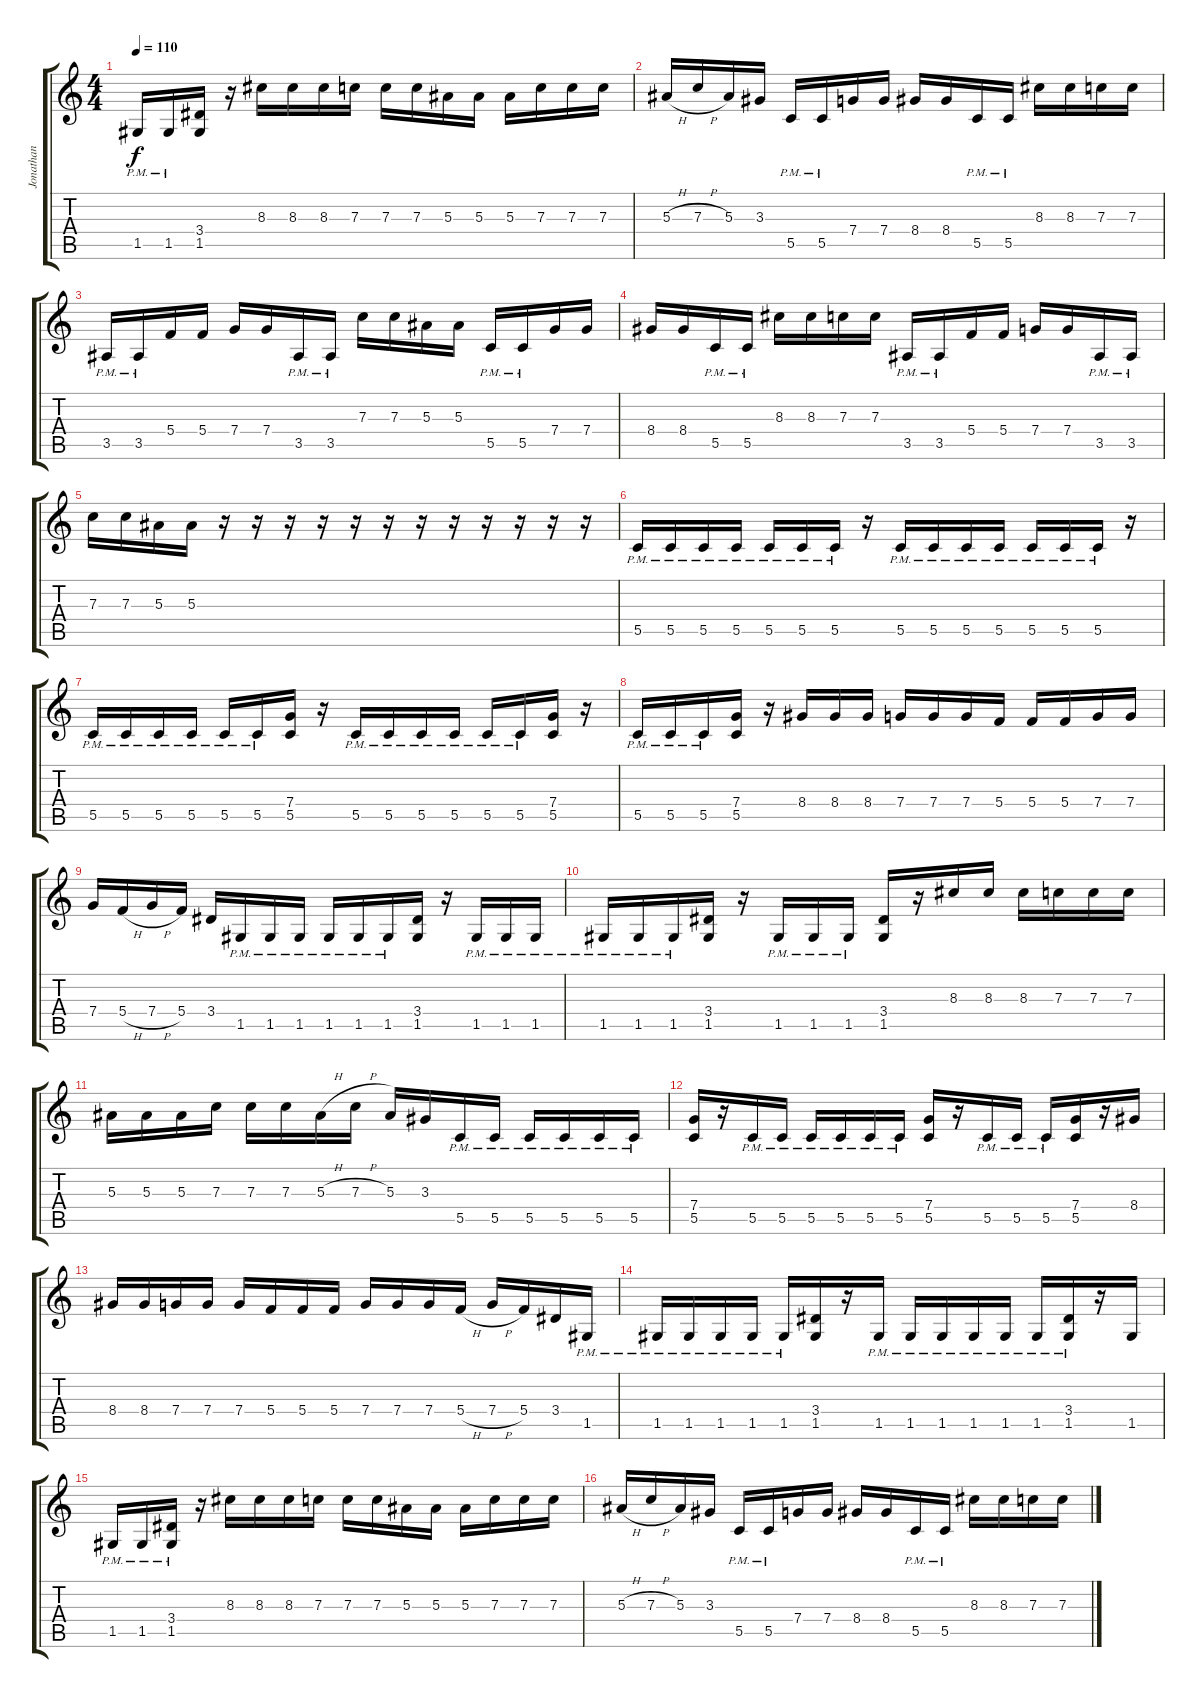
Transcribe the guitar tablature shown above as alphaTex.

\track ("Jonathan" "Jonathan") {instrument distortionguitar}
\staff {score tabs}
\tuning (D4 A3 F3 C3 G2 D2) {hide}
\ts (4 4)
\tempo 110
\clef g2
\ks c
1.5{pm}.16{dy f} 1.5{pm}.16 (3.4 1.5).16 r.16 8.3.16 8.3.16 8.3.16 7.3.16 7.3.16 7.3.16 5.3.16 5.3.16 5.3.16 7.3.16 7.3.16 7.3.16 |
5.3{h}.16 7.3{h}.16 5.3.16 3.3.16 5.5{pm}.16 5.5{pm}.16 7.4.16 7.4.16 8.4.16 8.4.16 5.5{pm}.16 5.5{pm}.16 8.3.16 8.3.16 7.3.16 7.3.16 |
3.5{pm}.16 3.5{pm}.16 5.4.16 5.4.16 7.4.16 7.4.16 3.5{pm}.16 3.5{pm}.16 7.3.16 7.3.16 5.3.16 5.3.16 5.5{pm}.16 5.5{pm}.16 7.4.16 7.4.16 |
8.4.16 8.4.16 5.5{pm}.16 5.5{pm}.16 8.3.16 8.3.16 7.3.16 7.3.16 3.5{pm}.16 3.5{pm}.16 5.4.16 5.4.16 7.4.16 7.4.16 3.5{pm}.16 3.5{pm}.16 |
7.3.16 7.3.16 5.3.16 5.3.16 r.16 r.16 r.16 r.16 r.16 r.16 r.16 r.16 r.16 r.16 r.16 r.16 |
5.5{pm}.16 5.5{pm}.16 5.5{pm}.16 5.5{pm}.16 5.5{pm}.16 5.5{pm}.16 5.5{pm}.16 r.16 5.5{pm}.16 5.5{pm}.16 5.5{pm}.16 5.5{pm}.16 5.5{pm}.16 5.5{pm}.16 5.5{pm}.16 r.16 |
5.5{pm}.16 5.5{pm}.16 5.5{pm}.16 5.5{pm}.16 5.5{pm}.16 5.5{pm}.16 (7.4 5.5).16 r.16 5.5{pm}.16 5.5{pm}.16 5.5{pm}.16 5.5{pm}.16 5.5{pm}.16 5.5{pm}.16 (7.4 5.5).16 r.16 |
5.5{pm}.16 5.5{pm}.16 5.5{pm}.16 (7.4 5.5).16 r.16 8.4.16 8.4.16 8.4.16 7.4.16 7.4.16 7.4.16 5.4.16 5.4.16 5.4.16 7.4.16 7.4.16 |
7.4.16 5.4{h}.16 7.4{h}.16 5.4.16 3.4.16 1.5{pm}.16 1.5{pm}.16 1.5{pm}.16 1.5{pm}.16 1.5{pm}.16 1.5{pm}.16 (3.4 1.5).16 r.16 1.5{pm}.16 1.5{pm}.16 1.5{pm}.16 |
1.5{pm}.16 1.5{pm}.16 1.5{pm}.16 (3.4 1.5).16 r.16 1.5{pm}.16 1.5{pm}.16 1.5{pm}.16 (3.4 1.5).16 r.16 8.3.16 8.3.16 8.3.16 7.3.16 7.3.16 7.3.16 |
5.3.16 5.3.16 5.3.16 7.3.16 7.3.16 7.3.16 5.3{h}.16 7.3{h}.16 5.3.16 3.3.16 5.5{pm}.16 5.5{pm}.16 5.5{pm}.16 5.5{pm}.16 5.5{pm}.16 5.5{pm}.16 |
(7.4 5.5).16 r.16 5.5{pm}.16 5.5{pm}.16 5.5{pm}.16 5.5{pm}.16 5.5{pm}.16 5.5{pm}.16 (7.4 5.5).16 r.16 5.5{pm}.16 5.5{pm}.16 5.5{pm}.16 (7.4 5.5).16 r.16 8.4.16 |
8.4.16 8.4.16 7.4.16 7.4.16 7.4.16 5.4.16 5.4.16 5.4.16 7.4.16 7.4.16 7.4.16 5.4{h}.16 7.4{h}.16 5.4.16 3.4.16 1.5{pm}.16 |
1.5{pm}.16 1.5{pm}.16 1.5{pm}.16 1.5{pm}.16 1.5{pm}.16 (3.4 1.5).16 r.16 1.5{pm}.16 1.5{pm}.16 1.5{pm}.16 1.5{pm}.16 1.5{pm}.16 1.5{pm}.16 (3.4 1.5{pm}).16 r.16 1.5.16 |
1.5{pm}.16 1.5{pm}.16 (3.4 1.5{pm}).16 r.16 8.3.16 8.3.16 8.3.16 7.3.16 7.3.16 7.3.16 5.3.16 5.3.16 5.3.16 7.3.16 7.3.16 7.3.16 |
5.3{h}.16 7.3{h}.16 5.3.16 3.3.16 5.5{pm}.16 5.5{pm}.16 7.4.16 7.4.16 8.4.16 8.4.16 5.5{pm}.16 5.5{pm}.16 8.3.16 8.3.16 7.3.16 7.3.16
